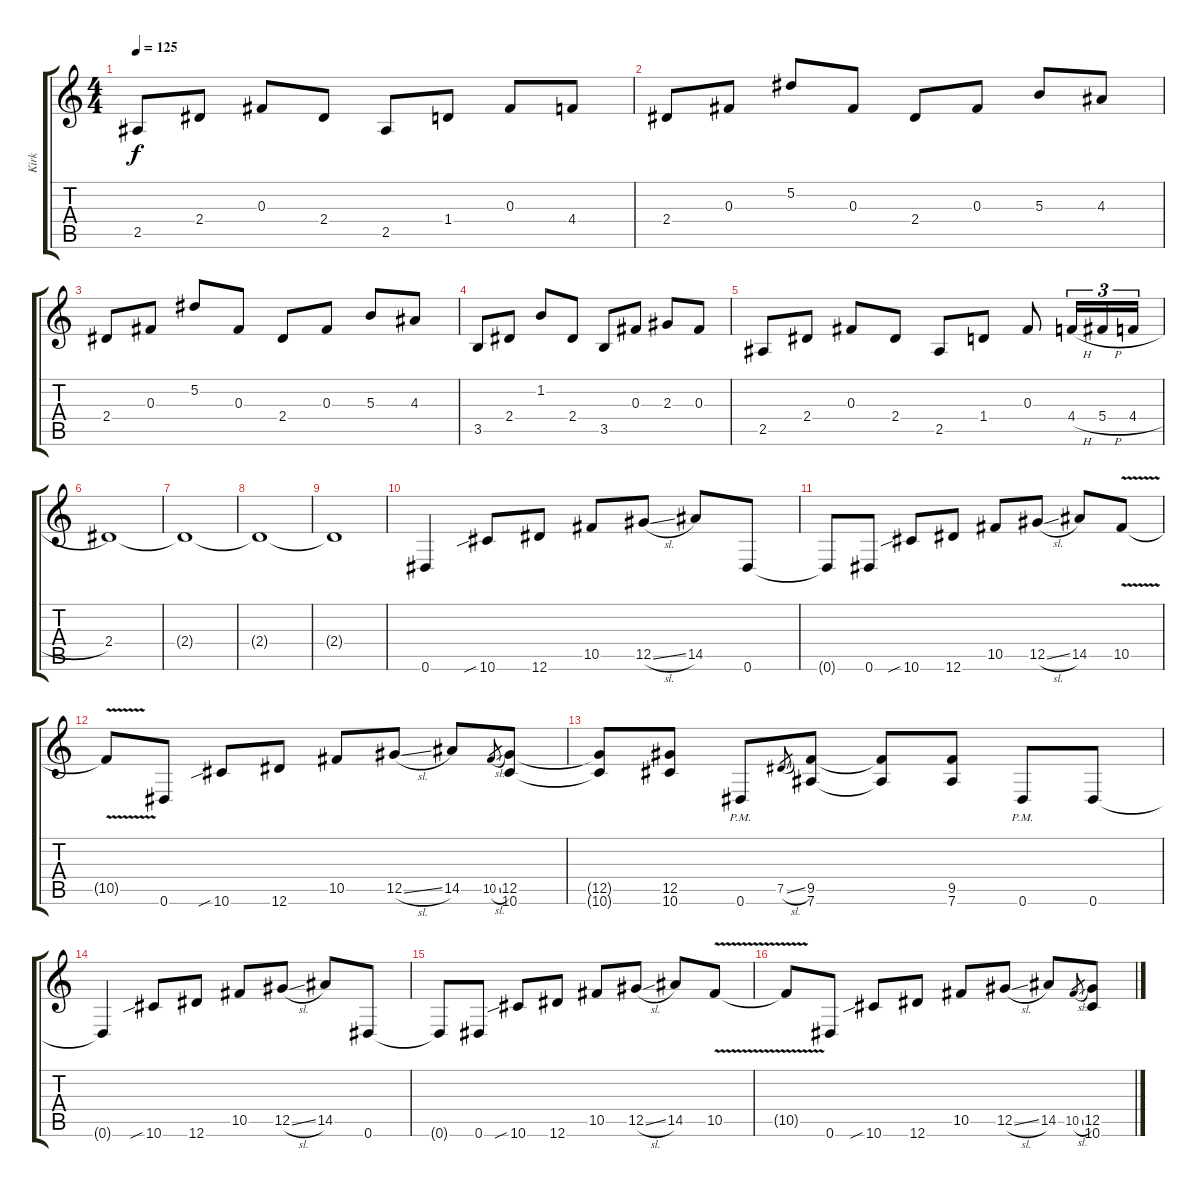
\track ("Kirk" "Kirk") {instrument electricguitarclean}
\staff {score tabs}
\tuning (Eb4 Bb3 Gb3 Db3 Ab2 Eb2) {hide}
\ts (4 4)
\tempo 125
\clef g2
\ks c
2.5.8{dy f} 2.4.8 0.3.8 2.4.8 2.5.8 1.4.8 0.3.8 4.4.8 |
2.4.8 0.3.8 5.2.8 0.3.8 2.4.8 0.3.8 5.3.8 4.3.8 |
2.4.8 0.3.8 5.2.8 0.3.8 2.4.8 0.3.8 5.3.8 4.3.8 |
3.5.8 2.4.8 1.2.8 2.4.8 3.5.8 0.3.8 2.3.8 0.3.8 |
2.5.8 2.4.8 0.3.8 2.4.8 2.5.8 1.4.8 0.3.8 4.4{h}.16{tu (3 2)} 5.4{h}.16{tu (3 2)} 4.4{h}.16{tu (3 2)} |
2.4.1 |
2.4{t}.1 |
2.4{t}.1 |
2.4{t}.1 |
0.6.4{instrument distortionguitar} 10.6{sib}.8 12.6.8 10.5.8 12.5{sl}.8 14.5.8 0.6.8 |
0.6{t}.8 0.6.8 10.6{sib}.8 12.6.8 10.5.8 12.5{sl}.8 14.5.8 10.5{v}.8 |
10.5{t}.8 0.6.8 10.6{sib}.8 12.6.8 10.5.8 12.5{sl}.8 14.5.8 10.5{sl}.8{gr} (12.5 10.6).8 |
(12.5{t} 10.6{t}).8 (12.5 10.6).8 0.6{pm}.8 7.5{sl}.8{gr} (9.5 7.6).8 (9.5{t} 7.6{t}).8 (9.5 7.6).8 0.6{pm}.8 0.6.8 |
0.6{t}.4 10.6{sib}.8 12.6.8 10.5.8 12.5{sl}.8 14.5.8 0.6.8 |
0.6{t}.8 0.6.8 10.6{sib}.8 12.6.8 10.5.8 12.5{sl}.8 14.5.8 10.5{v}.8 |
10.5{t}.8 0.6.8 10.6{sib}.8 12.6.8 10.5.8 12.5{sl}.8 14.5.8 10.5{sl}.8{gr} (12.5 10.6).8
